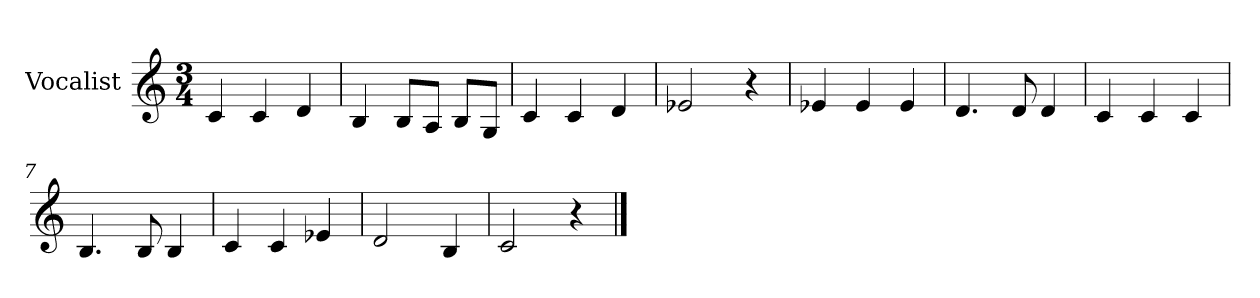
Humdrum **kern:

**kern
*part1
*staff1
*I"Vocalist
*k[]
*C:
*M3/4
=
4c
4c
4d
=1
4B
8BL
8AJ
8BL
8GJ
=2
4c
4c
4d
=3
2e-X
4r
=4
4e-X
4e-
4e-
=5
4.d
8d
4d
=6
4c
4c
4c
=7
4.B
8B
4B
=8
4c
4c
4e-X
=9
2d
4B
=10
2c
4r
==
*-
